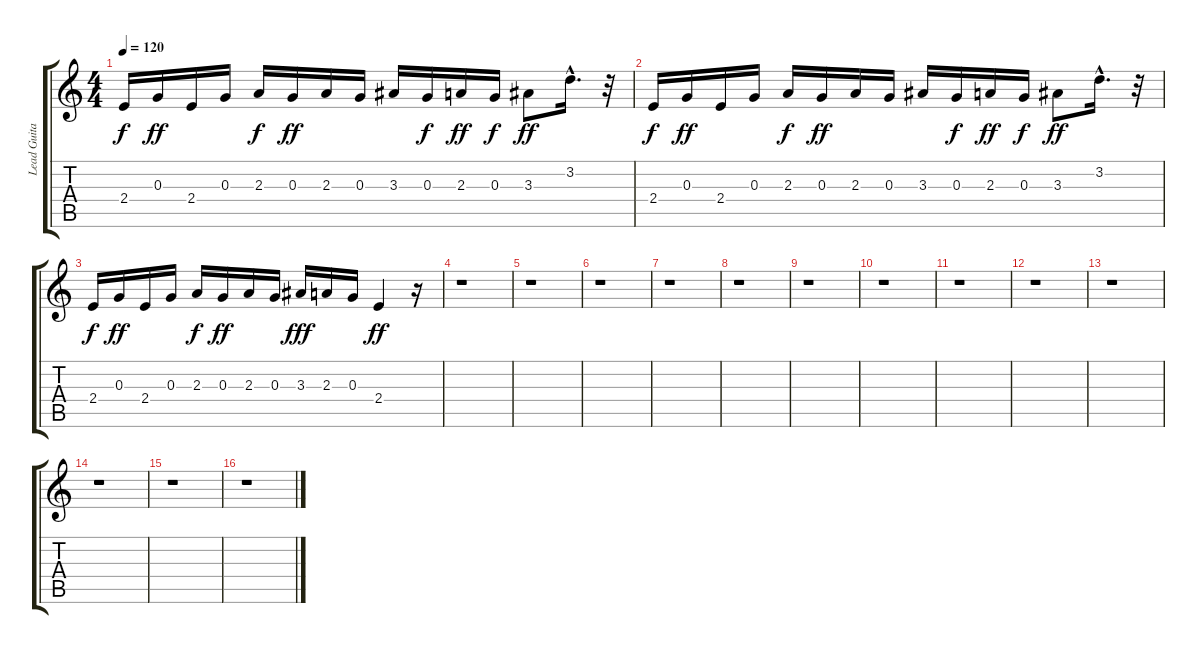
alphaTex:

\track ("Lead Guitar" "Lead Guita") {instrument distortionguitar}
\staff {score tabs}
\tuning (E4 B3 G3 D3 A2 E2) {hide}
\ts (4 4)
\tempo 120
\clef g2
\ks c
2.4.16{dy f} 0.3.16{dy ff} 2.4.16 0.3.16 2.3.16{dy f} 0.3.16{dy ff} 2.3.16 0.3.16 3.3.16 0.3.16{dy f} 2.3.16{dy ff} 0.3.16{dy f} 3.3.8{dy ff} 3.2{hac}.16{d} r.32 |
2.4.16{dy f} 0.3.16{dy ff} 2.4.16 0.3.16 2.3.16{dy f} 0.3.16{dy ff} 2.3.16 0.3.16 3.3.16 0.3.16{dy f} 2.3.16{dy ff} 0.3.16{dy f} 3.3.8{dy ff} 3.2{hac}.16{d} r.32 |
2.4.16{dy f} 0.3.16{dy ff} 2.4.16 0.3.16 2.3.16{dy f} 0.3.16{dy ff} 2.3.16 0.3.16 3.3.16{dy fff} 2.3.16 0.3.16 2.4.4{dy ff} r.16 |
r.1 |
r.1 |
r.1 |
r.1 |
r.1 |
r.1 |
r.1 |
r.1 |
r.1 |
r.1 |
r.1 |
r.1 |
r.1
